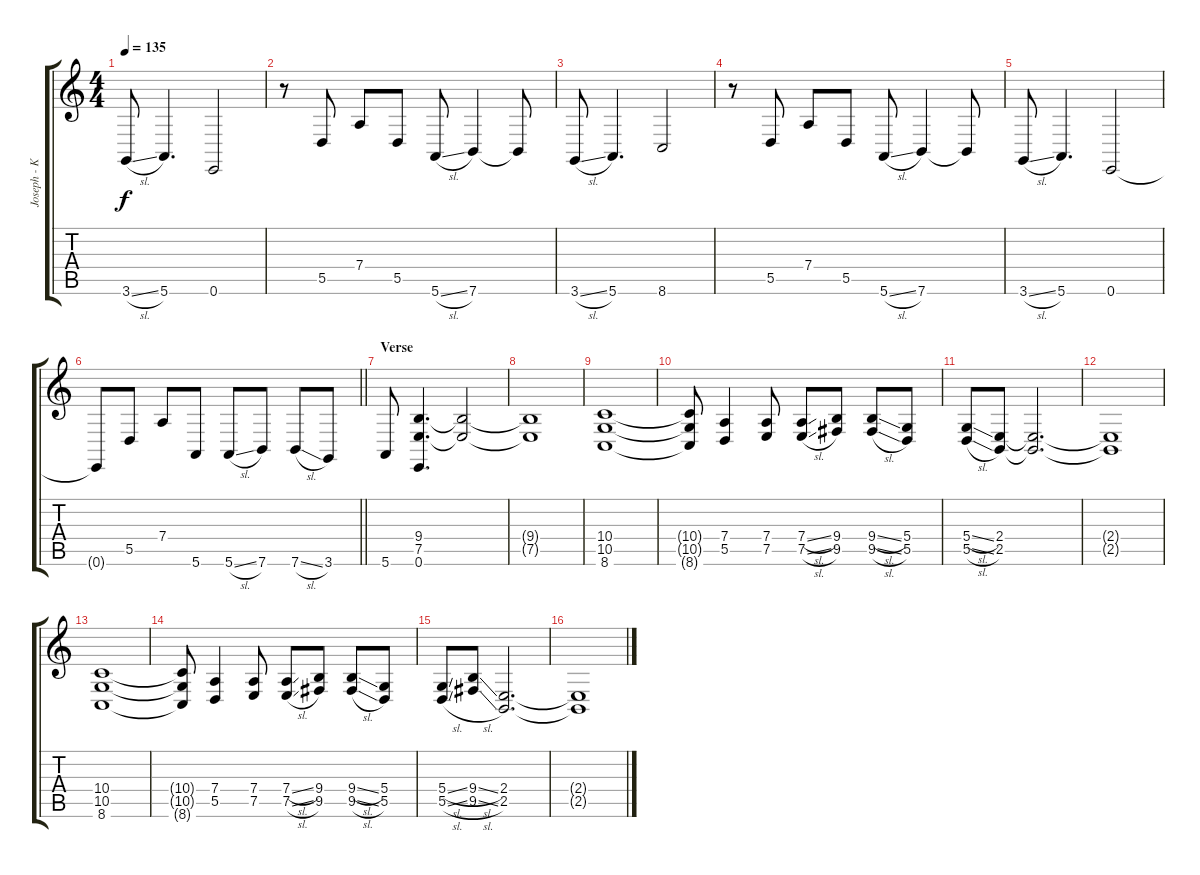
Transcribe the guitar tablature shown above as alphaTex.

\track ("Joseph - Keyboards" "Joseph - K") {instrument pad2warm}
\staff {score tabs}
\tuning (E4 B3 G3 D3 A2 E2) {hide}
\ts (4 4)
\tempo 135
\clef g2
\ks c
3.6{sl}.8{dy f} 5.6.4{d} 0.6.2 |
r.8 5.5.8 7.4.8 5.5.8 5.6{sl}.8 7.6.4 7.6{t}.8 |
3.6{sl}.8 5.6.4{d} 8.6.2 |
r.8 5.5.8 7.4.8 5.5.8 5.6{sl}.8 7.6.4 7.6{t}.8 |
3.6{sl}.8 5.6.4{d} 0.6.2 |
\barLineRight lightlight
0.6{t}.8 5.5.8 7.4.8 5.6.8 5.6{sl}.8 7.6.8 7.6{sl}.8 3.6.8 |
\section ("" "Verse")
5.6.8 (9.4 7.5 0.6).4{d} (9.4{t} 7.5{t}).2 |
(9.4{t} 7.5{t}).1 |
(10.4 10.5 8.6).1 |
(10.4{t} 10.5{t} 8.6{t}).8 (7.4 5.5).4 (7.4 7.5).8 (7.4{sl} 7.5{sl}).8 (9.4 9.5).8 (9.4{sl} 9.5{sl}).8 (5.4 5.5).8 |
(5.4{sl} 5.5{sl}).8 (2.4 2.5).8 (2.4{t} 2.5{t}).2{d} |
(2.4{t} 2.5{t}).1 |
(10.4 10.5 8.6).1 |
(10.4{t} 10.5{t} 8.6{t}).8 (7.4 5.5).4 (7.4 7.5).8 (7.4{sl} 7.5{sl}).8 (9.4 9.5).8 (9.4{sl} 9.5{sl}).8 (5.4 5.5).8 |
(5.4{sl} 5.5{sl}).8 (9.4{sl} 9.5{sl}).8 (2.4 2.5).2{d} |
(2.4{t} 2.5{t}).1
